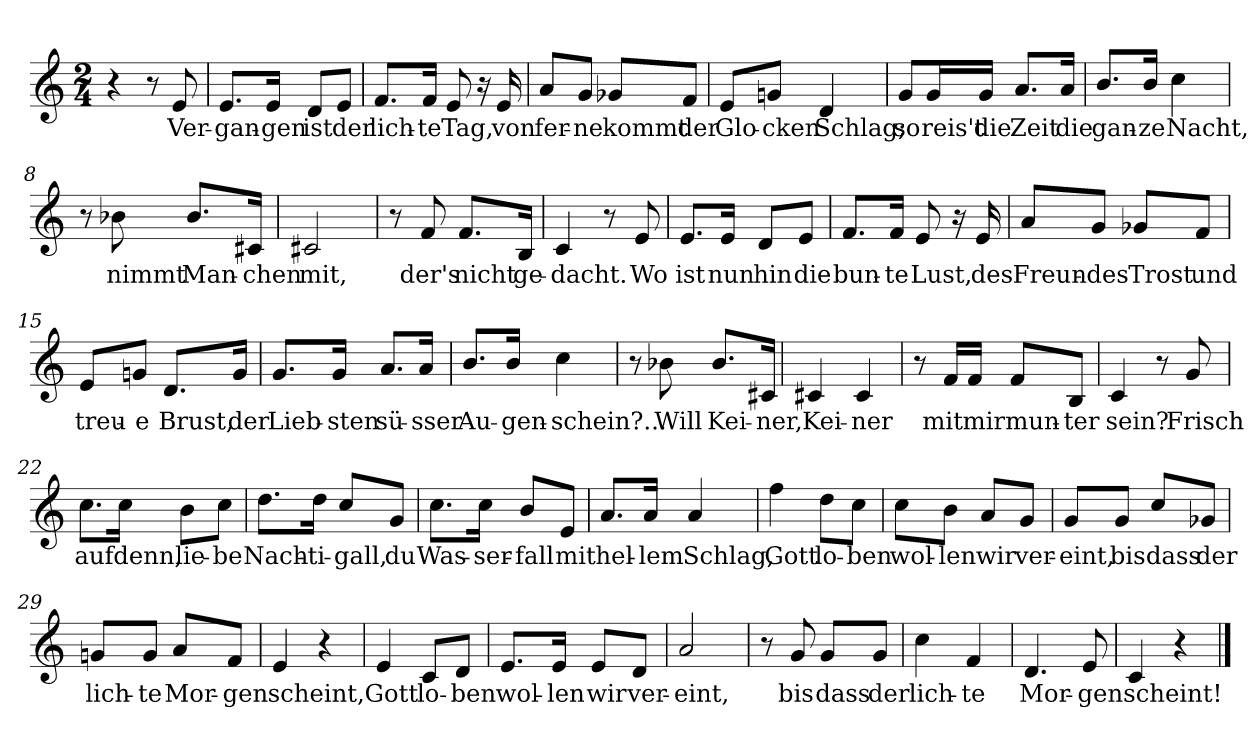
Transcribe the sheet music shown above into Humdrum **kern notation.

**kern	**text
*part1	*part1
*staff1	*staff1
*clefG2	*
*k[]	*
*M2/4	*
=1	=1
4r	.
8r	.
!	!LO:LY:b
8e/	Ver-
=2	=2
!	!LO:LY:b
8.e/L	-gan-
!	!LO:LY:b
16e/Jk	-gen
!	!LO:LY:b
8d/L	ist
!	!LO:LY:b
8e/J	der
=3	=3
!	!LO:LY:b
8.f/L	lich-
!	!LO:LY:b
16f/Jk	-te
!	!LO:LY:b
8e/	Tag,
16r	.
!	!LO:LY:b
16e/	von
=4	=4
!	!LO:LY:b
8a/L	fer-
!	!LO:LY:b
8g/J	-ne
!	!LO:LY:b
8g-X/L	kommt
!	!LO:LY:b
8f/J	der
=5	=5
!	!LO:LY:b
8e/L	Glo-
!	!LO:LY:b
8gn/J	-cken
!	!LO:LY:b
4d/	Schlag;
=6	=6
!	!LO:LY:b
8g/L	so
!	!LO:LY:b
16g/L	reis't
!	!LO:LY:b
16g/JJ	die
!	!LO:LY:b
8.a/L	Zeit
!	!LO:LY:b
16a/Jk	die
=7	=7
!	!LO:LY:b
8.b/L	gan-
!	!LO:LY:b
16b/Jk	-ze
!	!LO:LY:b
4cc\	Nacht,
!!LO:LB:g=z
=8	=8
8r	.
!	!LO:LY:b
8b-X\	nimmt
!	!LO:LY:b
8.b-/L	Man-
!	!LO:LY:b
16c#X/Jk	-chen
=9	=9
!	!LO:LY:b
2c#X/	mit,
=10	=10
8r	.
!	!LO:LY:b
8f/	der's
!	!LO:LY:b
8.f/L	nicht
!	!LO:LY:b
16B/Jk	ge-
=11	=11
!	!LO:LY:b
4c/	-dacht.
8r	.
!	!LO:LY:b
8e/	Wo
=12	=12
!	!LO:LY:b
8.e/L	ist
!	!LO:LY:b
16e/Jk	nun
!	!LO:LY:b
8d/L	hin
!	!LO:LY:b
8e/J	die
=13	=13
!	!LO:LY:b
8.f/L	bun-
!	!LO:LY:b
16f/Jk	-te
!	!LO:LY:b
8e/	Lust,
16r	.
!	!LO:LY:b
16e/	des
=14	=14
!	!LO:LY:b
8a/L	Freun-
!	!LO:LY:b
8g/J	-des
!	!LO:LY:b
8g-X/L	Trost
!	!LO:LY:b
8f/J	und
!!LO:LB:g=z
=15	=15
!	!LO:LY:b
8e/L	treu-
!	!LO:LY:b
8gn/J	-e
!	!LO:LY:b
8.d/L	Brust,
!	!LO:LY:b
16g/Jk	der
=16	=16
!	!LO:LY:b
8.g/L	Lieb-
!	!LO:LY:b
16g/Jk	-sten
!	!LO:LY:b
8.a/L	sü-
!	!LO:LY:b
16a/Jk	-sser
=17	=17
!	!LO:LY:b
8.b/L	Au-
!	!LO:LY:b
16b/Jk	-gen-
!	!LO:LY:b
4cc\	-schein?...
=18	=18
8r	.
!	!LO:LY:b
8b-X\	Will
!	!LO:LY:b
8.b-/L	Kei-
!	!LO:LY:b
16c#X/Jk	-ner,
=19	=19
!	!LO:LY:b
4c#X/	Kei-
!	!LO:LY:b
4c#/	-ner
=20	=20
8r	.
!	!LO:LY:b
16f/LL	mit
!	!LO:LY:b
16f/JJ	mir
!	!LO:LY:b
8f/L	mun-
!	!LO:LY:b
8B/J	-ter
=21	=21
!	!LO:LY:b
4c/	sein?
8r	.
!	!LO:LY:b
8g/	Frisch
!!LO:LB:g=z
=22	=22
!	!LO:LY:b
8.cc\L	auf
!	!LO:LY:b
16cc\Jk	denn,
!	!LO:LY:b
8b\L	lie-
!	!LO:LY:b
8cc\J	-be
=23	=23
!	!LO:LY:b
8.dd\L	Nach-
!	!LO:LY:b
16dd\Jk	-ti-
!	!LO:LY:b
8cc/L	-gall,
!	!LO:LY:b
8g/J	du
=24	=24
!	!LO:LY:b
8.cc\L	Was-
!	!LO:LY:b
16cc\Jk	-ser-
!	!LO:LY:b
8b/L	-fall
!	!LO:LY:b
8e/J	mit
=25	=25
!	!LO:LY:b
8.a/L	hel-
!	!LO:LY:b
16a/Jk	-lem
!	!LO:LY:b
4a/	Schlag,
=26	=26
!	!LO:LY:b
4ff\	Gott
!	!LO:LY:b
8dd\L	lo-
!	!LO:LY:b
8cc\J	-ben
=27	=27
!	!LO:LY:b
8cc\L	wol-
!	!LO:LY:b
8b\J	-len
!	!LO:LY:b
8a/L	wir
!	!LO:LY:b
8g/J	ver-
=28	=28
!	!LO:LY:b
8g/L	-eint,
!	!LO:LY:b
8g/J	bis
!	!LO:LY:b
8cc/L	dass
!	!LO:LY:b
8g-X/J	der
!!LO:LB:g=z
=29	=29
!	!LO:LY:b
8gn/L	lich-
!	!LO:LY:b
8g/J	-te
!	!LO:LY:b
8a/L	Mor-
!	!LO:LY:b
8f/J	-gen
=30	=30
!	!LO:LY:b
4e/	scheint,
4r	.
=31	=31
!	!LO:LY:b
4e/	Gott
!	!LO:LY:b
8c/L	lo-
!	!LO:LY:b
8d/J	-ben
=32	=32
!	!LO:LY:b
8.e/L	wol-
!	!LO:LY:b
16e/Jk	-len
!	!LO:LY:b
8e/L	wir
!	!LO:LY:b
8d/J	ver-
=33	=33
!	!LO:LY:b
2a/	-eint,
=34	=34
8r	.
!	!LO:LY:b
8g/	bis
!	!LO:LY:b
8g/L	dass
!	!LO:LY:b
8g/J	der
=35	=35
!	!LO:LY:b
4cc\	lich-
!	!LO:LY:b
4f/	-te
=36	=36
!	!LO:LY:b
4.d/	Mor-
!	!LO:LY:b
8e/	-gen
=37	=37
!	!LO:LY:b
4c/	scheint!
4r	.
==	==
*-	*-
